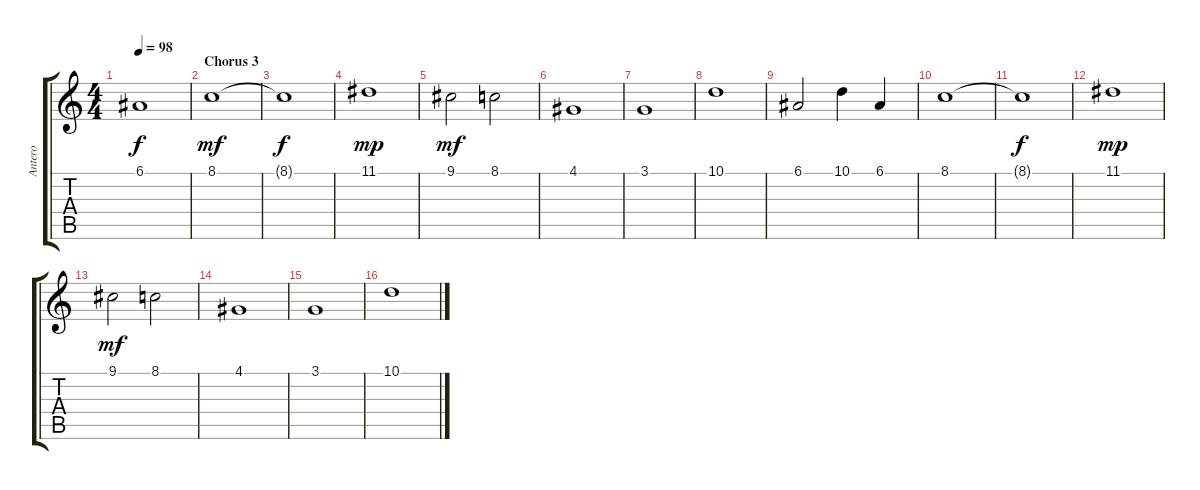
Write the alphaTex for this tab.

\track ("Antero" "Antero") {instrument cello}
\staff {score tabs}
\tuning (E4 B3 G3 D3 A2 E2) {hide}
\ts (4 4)
\tempo 98
\clef g2
\ks c
6.1{t}.1{dy f} |
\section ("" "Chorus 3")
8.1.1{dy mf} |
8.1{t}.1{dy f} |
11.1.1{dy mp} |
9.1.2{dy mf} 8.1.2 |
4.1.1 |
3.1.1 |
10.1.1 |
6.1.2 10.1.4 6.1.4 |
8.1.1 |
8.1{t}.1{dy f} |
11.1.1{dy mp} |
9.1.2{dy mf} 8.1.2 |
4.1.1 |
3.1.1 |
10.1.1
